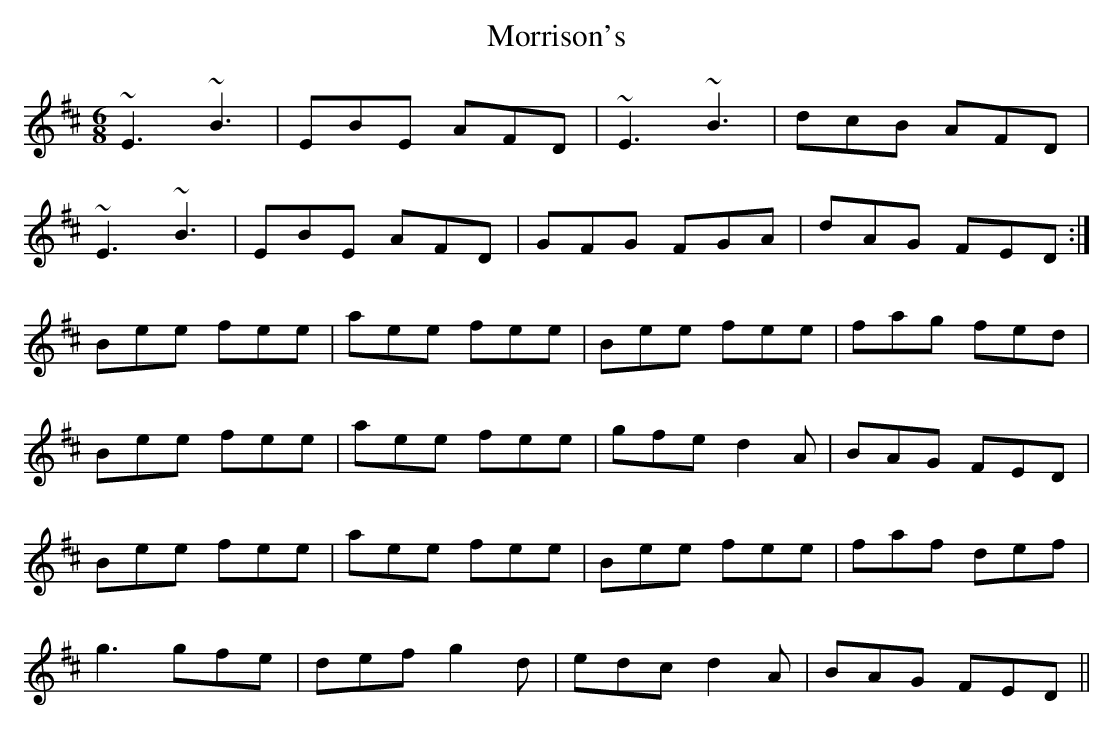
X:1
T: Morrison's
M: 6/8
L: 1/8
K: Edor
~E3 ~B3|EBE AFD|~E3 ~B3|dcB AFD|
~E3 ~B3|EBE AFD|GFG FGA|dAG FED :|
Bee fee|aee fee|Bee fee|fag fed|
Bee fee|aee fee|gfe d2A|BAG FED|
Bee fee|aee fee|Bee fee|faf def|
g3 gfe|def g2d|edc d2A|BAG FED||
